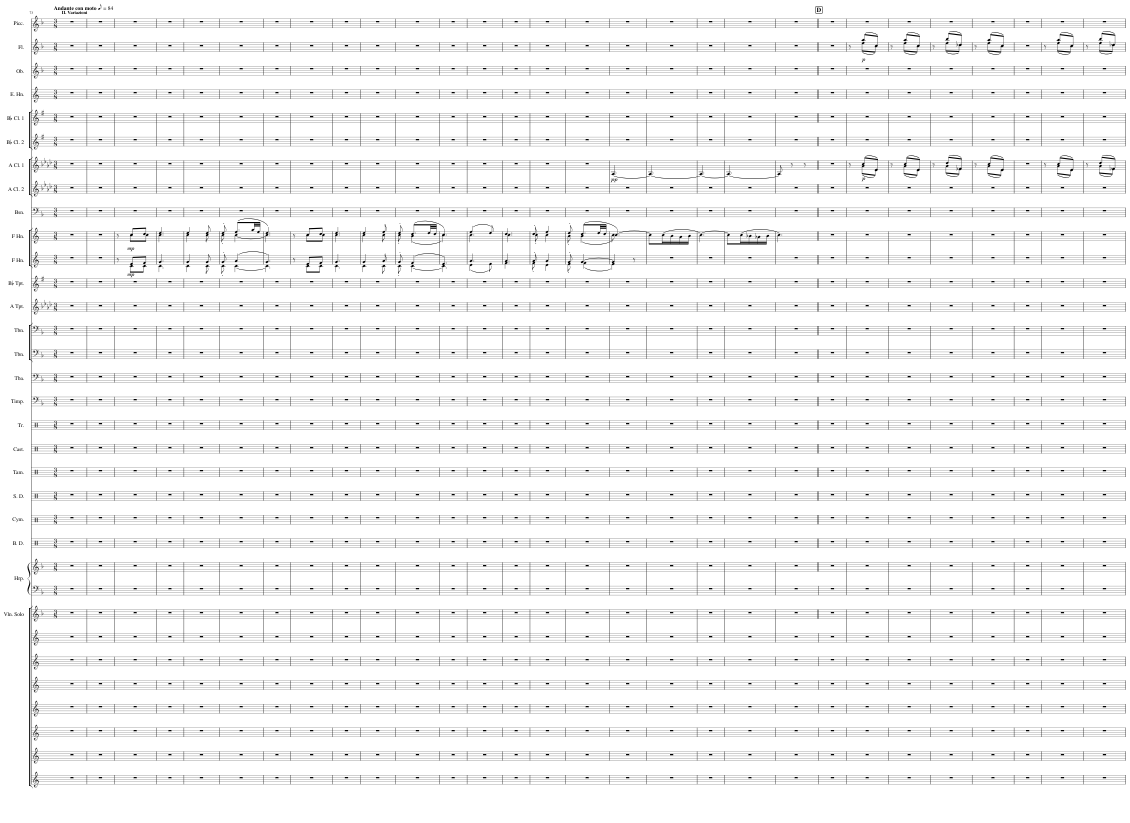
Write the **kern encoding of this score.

**kern	**kern	**kern	**kern	**kern	**kern	**kern	**kern	**kern	**kern	**kern	**kern	**kern	**kern	**kern	**kern	**kern	**kern	**kern	**kern	**kern	**kern	**kern	**dynam	**kern	**dynam	**kern	**kern	**kern	**dynam	**kern	**kern	**kern	**kern	**kern	**dynam	**kern
*part32	*part31	*part30	*part29	*part28	*part27	*part26	*part25	*part24	*part24	*part23	*part22	*part21	*part20	*part19	*part18	*part17	*part16	*part15	*part14	*part13	*part12	*part11	*part11	*part10	*part10	*part9	*part8	*part7	*part7	*part6	*part5	*part4	*part3	*part2	*part2	*part1
*staff33	*staff32	*staff31	*staff30	*staff29	*staff28	*staff27	*staff26	*staff25	*staff24	*staff23	*staff22	*staff21	*staff20	*staff19	*staff18	*staff17	*staff16	*staff15	*staff14	*staff13	*staff12	*staff11	*staff11	*staff10	*staff10	*staff9	*staff8	*staff7	*staff7	*staff6	*staff5	*staff4	*staff3	*staff2	*staff2	*staff1
*I"Piano	*I"Piano	*I"Piano	*I"Piano	*I"Piano	*I"Piano	*I"Piano	*I"Violin Solo	*I"Harp	*	*I"Bass Drum	*I"Cymbals	*I"Snare Drum	*I"Tambourine	*I"Castanets	*I"Triangle	*I"Timpani	*I"Tuba	*I"Trombone	*I"Trombone	*I"A Trumpet	*I"Bb Trumpet	*I"Horn in F	*	*I"Horn in F	*	*I"Bassoon	*I"A Clarinet 2	*I"A Clarinet 1	*	*I"Bb Clarinet 2	*I"Bb Clarinet 1	*I"English Horn	*I"Oboe	*I"Flute	*	*I"Piccolo
*I'Pno	*I'Pno	*I'Pno	*I'Pno	*I'Pno	*I'Pno	*I'Pno	*I'Vln. Solo	*I'Hrp.	*	*I'B. D.	*I'Cym.	*I'S. D.	*I'Tam.	*I'Cast.	*I'Tr.	*I'Timp.	*I'Tba.	*I'Tbn.	*I'Tbn.	*I'A Tpt.	*I'Bb Tpt.	*	*	*	*	*I'Bsn.	*I'A Cl. 2	*I'A Cl. 1	*	*I'Bb Cl. 2	*I'Bb Cl. 1	*I'E. Hn.	*I'Ob.	*I'Fl.	*	*I'Picc.
!!LO:PB:g=z
*clefG2	*clefG2	*clefG2	*clefG2	*clefG2	*clefG2	*clefG2	*clefG2	*clefF4	*clefG2	*clefX	*clefX	*clefX	*clefX	*clefX	*clefX	*clefF4	*clefF4	*clefF4	*clefF4	*clefG2	*clefG2	*clefG2	*	*clefG2	*	*clefF4	*clefG2	*clefG2	*	*clefG2	*clefG2	*clefG2	*clefG2	*clefG2	*	*clefG2
*	*	*	*	*	*	*	*	*	*	*	*	*	*	*	*	*	*	*	*	*Trd2c3	*Trd1c2	*Trd4c7	*	*Trd4c7	*	*	*Trd2c3	*Trd2c3	*	*Trd1c2	*Trd1c2	*Trd4c7	*	*	*	*Trd-7c-12
*k[]	*k[]	*k[]	*k[]	*k[]	*k[]	*k[]	*k[b-]	*k[b-]	*k[b-]	*k[]	*k[]	*k[]	*k[]	*k[]	*k[]	*k[b-]	*k[b-]	*k[b-]	*k[b-]	*k[b-e-a-d-]	*k[f#]	*k[]	*	*k[]	*	*k[b-]	*k[b-e-a-d-]	*k[b-e-a-d-]	*	*k[f#]	*k[f#]	*k[]	*k[b-]	*k[b-]	*	*k[b-]
*	*	*	*	*	*	*	*M3/8	*M3/8	*M3/8	*M3/8	*M3/8	*M3/8	*M3/8	*M3/8	*M3/8	*M3/8	*M3/8	*M3/8	*M3/8	*M3/8	*M3/8	*M3/8	*	*M3/8	*	*M3/8	*M3/8	*M3/8	*	*M3/8	*M3/8	*M3/8	*M3/8	*M3/8	*	*M3/8
*MM42	*MM42	*MM42	*MM42	*MM42	*MM42	*MM42	*MM42	*MM42	*MM42	*MM42	*MM42	*MM42	*MM42	*MM42	*MM42	*MM42	*MM42	*MM42	*MM42	*MM42	*MM42	*MM42	*	*MM42	*	*MM42	*MM42	*MM42	*	*MM42	*MM42	*MM42	*MM42	*MM42	*	*MM42
=73	=73	=73	=73	=73	=73	=73	=73	=73	=73	=73	=73	=73	=73	=73	=73	=73	=73	=73	=73	=73	=73	=73	=73	=73	=73	=73	=73	=73	=73	=73	=73	=73	=73	=73	=73	=73
!	!	!	!	!	!	!	!	!	!	!	!	!	!	!	!	!	!	!	!	!	!	!	!	!	!	!	!	!	!	!	!	!	!	!	!	!LO:TX:a:B:t=II. Variazioni
!	!	!	!	!	!	!	!	!	!	!	!	!	!	!	!	!	!	!	!	!	!	!	!	!	!	!	!	!	!	!	!	!	!	!	!	!LO:TX:a:B:t=Andante con moto
1r	1r	1r	1r	1r	1r	1r	4.r	4.r	4.r	4.r	4.r	4.r	4.r	4.r	4.r	4.r	4.r	4.r	4.r	4.r	4.r	4.r	.	4.r	.	4.r	4.r	4.r	.	4.r	4.r	4.r	4.r	4.r	.	4.r
.	.	.	.	.	.	.	2ryy	2ryy	2ryy	2ryy	2ryy	2ryy	2ryy	2ryy	2ryy	2ryy	2ryy	2ryy	2ryy	2ryy	2ryy	2ryy	.	2ryy	.	2ryy	2ryy	2ryy	.	2ryy	2ryy	2ryy	2ryy	2ryy	.	2ryy
.	.	.	.	.	.	.	8ryy	8ryy	8ryy	8ryy	8ryy	8ryy	8ryy	8ryy	8ryy	8ryy	8ryy	8ryy	8ryy	8ryy	8ryy	8ryy	.	8ryy	.	8ryy	8ryy	8ryy	.	8ryy	8ryy	8ryy	8ryy	8ryy	.	8ryy
=74	=74	=74	=74	=74	=74	=74	=74	=74	=74	=74	=74	=74	=74	=74	=74	=74	=74	=74	=74	=74	=74	=74	=74	=74	=74	=74	=74	=74	=74	=74	=74	=74	=74	=74	=74	=74
1r	1r	1r	1r	1r	1r	1r	4.r	4.r	4.r	4.r	4.r	4.r	4.r	4.r	4.r	4.r	4.r	4.r	4.r	4.r	4.r	4.r	.	4.r	.	4.r	4.r	4.r	.	4.r	4.r	4.r	4.r	4.r	.	4.r
.	.	.	.	.	.	.	2ryy	2ryy	2ryy	2ryy	2ryy	2ryy	2ryy	2ryy	2ryy	2ryy	2ryy	2ryy	2ryy	2ryy	2ryy	2ryy	.	2ryy	.	2ryy	2ryy	2ryy	.	2ryy	2ryy	2ryy	2ryy	2ryy	.	2ryy
.	.	.	.	.	.	.	8ryy	8ryy	8ryy	8ryy	8ryy	8ryy	8ryy	8ryy	8ryy	8ryy	8ryy	8ryy	8ryy	8ryy	8ryy	8ryy	.	8ryy	.	8ryy	8ryy	8ryy	.	8ryy	8ryy	8ryy	8ryy	8ryy	.	8ryy
=75	=75	=75	=75	=75	=75	=75	=75	=75	=75	=75	=75	=75	=75	=75	=75	=75	=75	=75	=75	=75	=75	=75	=75	=75	=75	=75	=75	=75	=75	=75	=75	=75	=75	=75	=75	=75
*	*	*	*	*	*	*	*	*	*	*	*	*	*	*	*	*	*	*	*	*	*	*^	*	*^	*	*	*	*	*	*	*	*	*	*	*	*
1r	1r	1r	1r	1r	1r	1r	4.r	4.r	4.r	4.r	4.r	4.r	4.r	4.r	4.r	4.r	4.r	4.r	4.r	4.r	4.r	8r	8ryy	.	8r	8ryy	.	4.r	4.r	4.r	.	4.r	4.r	4.r	4.r	4.r	.	4.r
!	!	!	!	!	!	!	!	!	!	!	!	!	!	!	!	!	!	!	!	!	!	!	!	!LO:DY:b	!	!	!LO:DY:b	!	!	!	!	!	!	!	!	!	!	!
.	.	.	.	.	.	.	.	.	.	.	.	.	.	.	.	.	.	.	.	.	.	8e/L	8c\L	mp	8cc/L	8cc\L	mp	.	.	.	.	.	.	.	.	.	.	.
.	.	.	.	.	.	.	.	.	.	.	.	.	.	.	.	.	.	.	.	.	.	8f/J	8c\J	.	8dd/J	8cc\J	.	.	.	.	.	.	.	.	.	.	.	.
.	.	.	.	.	.	.	2ryy	2ryy	2ryy	2ryy	2ryy	2ryy	2ryy	2ryy	2ryy	2ryy	2ryy	2ryy	2ryy	2ryy	2ryy	2ryy	2ryy	.	2ryy	2ryy	.	2ryy	2ryy	2ryy	.	2ryy	2ryy	2ryy	2ryy	2ryy	.	2ryy
.	.	.	.	.	.	.	8ryy	8ryy	8ryy	8ryy	8ryy	8ryy	8ryy	8ryy	8ryy	8ryy	8ryy	8ryy	8ryy	8ryy	8ryy	8ryy	8ryy	.	8ryy	8ryy	.	8ryy	8ryy	8ryy	.	8ryy	8ryy	8ryy	8ryy	8ryy	.	8ryy
=76	=76	=76	=76	=76	=76	=76	=76	=76	=76	=76	=76	=76	=76	=76	=76	=76	=76	=76	=76	=76	=76	=76	=76	=76	=76	=76	=76	=76	=76	=76	=76	=76	=76	=76	=76	=76	=76	=76
1r	1r	1r	1r	1r	1r	1r	4.r	4.r	4.r	4.r	4.r	4.r	4.r	4.r	4.r	4.r	4.r	4.r	4.r	4.r	4.r	4.g/	4.c\	.	4.ee/	4.cc\	.	4.r	4.r	4.r	.	4.r	4.r	4.r	4.r	4.r	.	4.r
.	.	.	.	.	.	.	2ryy	2ryy	2ryy	2ryy	2ryy	2ryy	2ryy	2ryy	2ryy	2ryy	2ryy	2ryy	2ryy	2ryy	2ryy	2ryy	2ryy	.	2ryy	2ryy	.	2ryy	2ryy	2ryy	.	2ryy	2ryy	2ryy	2ryy	2ryy	.	2ryy
.	.	.	.	.	.	.	8ryy	8ryy	8ryy	8ryy	8ryy	8ryy	8ryy	8ryy	8ryy	8ryy	8ryy	8ryy	8ryy	8ryy	8ryy	8ryy	8ryy	.	8ryy	8ryy	.	8ryy	8ryy	8ryy	.	8ryy	8ryy	8ryy	8ryy	8ryy	.	8ryy
=77	=77	=77	=77	=77	=77	=77	=77	=77	=77	=77	=77	=77	=77	=77	=77	=77	=77	=77	=77	=77	=77	=77	=77	=77	=77	=77	=77	=77	=77	=77	=77	=77	=77	=77	=77	=77	=77	=77
1r	1r	1r	1r	1r	1r	1r	4.r	4.r	4.r	4.r	4.r	4.r	4.r	4.r	4.r	4.r	4.r	4.r	4.r	4.r	4.r	4g/	4c\	.	4ee/	4cc\	.	4.r	4.r	4.r	.	4.r	4.r	4.r	4.r	4.r	.	4.r
.	.	.	.	.	.	.	.	.	.	.	.	.	.	.	.	.	.	.	.	.	.	8g/	8c\	.	8ee/	8cc\	.	.	.	.	.	.	.	.	.	.	.	.
.	.	.	.	.	.	.	2ryy	2ryy	2ryy	2ryy	2ryy	2ryy	2ryy	2ryy	2ryy	2ryy	2ryy	2ryy	2ryy	2ryy	2ryy	2ryy	2ryy	.	2ryy	2ryy	.	2ryy	2ryy	2ryy	.	2ryy	2ryy	2ryy	2ryy	2ryy	.	2ryy
.	.	.	.	.	.	.	8ryy	8ryy	8ryy	8ryy	8ryy	8ryy	8ryy	8ryy	8ryy	8ryy	8ryy	8ryy	8ryy	8ryy	8ryy	8ryy	8ryy	.	8ryy	8ryy	.	8ryy	8ryy	8ryy	.	8ryy	8ryy	8ryy	8ryy	8ryy	.	8ryy
=78	=78	=78	=78	=78	=78	=78	=78	=78	=78	=78	=78	=78	=78	=78	=78	=78	=78	=78	=78	=78	=78	=78	=78	=78	=78	=78	=78	=78	=78	=78	=78	=78	=78	=78	=78	=78	=78	=78
1r	1r	1r	1r	1r	1r	1r	4.r	4.r	4.r	4.r	4.r	4.r	4.r	4.r	4.r	4.r	4.r	4.r	4.r	4.r	4.r	8g'/	8c'\	.	8ee'/	8cc'\	.	4.r	4.r	4.r	.	4.r	4.r	4.r	4.r	4.r	.	4.r
.	.	.	.	.	.	.	.	.	.	.	.	.	.	.	.	.	.	.	.	.	.	(4a/	[4c\	.	(8.ff/L	[4cc\	.	.	.	.	.	.	.	.	.	.	.	.
.	.	.	.	.	.	.	.	.	.	.	.	.	.	.	.	.	.	.	.	.	.	.	.	.	32gg/LL	.	.	.	.	.	.	.	.	.	.	.	.	.
.	.	.	.	.	.	.	.	.	.	.	.	.	.	.	.	.	.	.	.	.	.	.	.	.	32ff/JJJ	.	.	.	.	.	.	.	.	.	.	.	.	.
.	.	.	.	.	.	.	2ryy	2ryy	2ryy	2ryy	2ryy	2ryy	2ryy	2ryy	2ryy	2ryy	2ryy	2ryy	2ryy	2ryy	2ryy	2ryy	2ryy	.	2ryy	2ryy	.	2ryy	2ryy	2ryy	.	2ryy	2ryy	2ryy	2ryy	2ryy	.	2ryy
.	.	.	.	.	.	.	8ryy	8ryy	8ryy	8ryy	8ryy	8ryy	8ryy	8ryy	8ryy	8ryy	8ryy	8ryy	8ryy	8ryy	8ryy	8ryy	8ryy	.	8ryy	8ryy	.	8ryy	8ryy	8ryy	.	8ryy	8ryy	8ryy	8ryy	8ryy	.	8ryy
=79	=79	=79	=79	=79	=79	=79	=79	=79	=79	=79	=79	=79	=79	=79	=79	=79	=79	=79	=79	=79	=79	=79	=79	=79	=79	=79	=79	=79	=79	=79	=79	=79	=79	=79	=79	=79	=79	=79
1r	1r	1r	1r	1r	1r	1r	4.r	4.r	4.r	4.r	4.r	4.r	4.r	4.r	4.r	4.r	4.r	4.r	4.r	4.r	4.r	4.g/)	4.c\]	.	4.ee/)	4.cc\]	.	4.r	4.r	4.r	.	4.r	4.r	4.r	4.r	4.r	.	4.r
.	.	.	.	.	.	.	2ryy	2ryy	2ryy	2ryy	2ryy	2ryy	2ryy	2ryy	2ryy	2ryy	2ryy	2ryy	2ryy	2ryy	2ryy	2ryy	2ryy	.	2ryy	2ryy	.	2ryy	2ryy	2ryy	.	2ryy	2ryy	2ryy	2ryy	2ryy	.	2ryy
.	.	.	.	.	.	.	8ryy	8ryy	8ryy	8ryy	8ryy	8ryy	8ryy	8ryy	8ryy	8ryy	8ryy	8ryy	8ryy	8ryy	8ryy	8ryy	8ryy	.	8ryy	8ryy	.	8ryy	8ryy	8ryy	.	8ryy	8ryy	8ryy	8ryy	8ryy	.	8ryy
=80	=80	=80	=80	=80	=80	=80	=80	=80	=80	=80	=80	=80	=80	=80	=80	=80	=80	=80	=80	=80	=80	=80	=80	=80	=80	=80	=80	=80	=80	=80	=80	=80	=80	=80	=80	=80	=80	=80
1r	1r	1r	1r	1r	1r	1r	4.r	4.r	4.r	4.r	4.r	4.r	4.r	4.r	4.r	4.r	4.r	4.r	4.r	4.r	4.r	8r	8ryy	.	8r	8ryy	.	4.r	4.r	4.r	.	4.r	4.r	4.r	4.r	4.r	.	4.r
.	.	.	.	.	.	.	.	.	.	.	.	.	.	.	.	.	.	.	.	.	.	8e/L	8c\L	.	8cc/L	8cc\L	.	.	.	.	.	.	.	.	.	.	.	.
.	.	.	.	.	.	.	.	.	.	.	.	.	.	.	.	.	.	.	.	.	.	8f/J	8c\J	.	8dd/J	8cc\J	.	.	.	.	.	.	.	.	.	.	.	.
.	.	.	.	.	.	.	2ryy	2ryy	2ryy	2ryy	2ryy	2ryy	2ryy	2ryy	2ryy	2ryy	2ryy	2ryy	2ryy	2ryy	2ryy	2ryy	2ryy	.	2ryy	2ryy	.	2ryy	2ryy	2ryy	.	2ryy	2ryy	2ryy	2ryy	2ryy	.	2ryy
.	.	.	.	.	.	.	8ryy	8ryy	8ryy	8ryy	8ryy	8ryy	8ryy	8ryy	8ryy	8ryy	8ryy	8ryy	8ryy	8ryy	8ryy	8ryy	8ryy	.	8ryy	8ryy	.	8ryy	8ryy	8ryy	.	8ryy	8ryy	8ryy	8ryy	8ryy	.	8ryy
=81	=81	=81	=81	=81	=81	=81	=81	=81	=81	=81	=81	=81	=81	=81	=81	=81	=81	=81	=81	=81	=81	=81	=81	=81	=81	=81	=81	=81	=81	=81	=81	=81	=81	=81	=81	=81	=81	=81
1r	1r	1r	1r	1r	1r	1r	4.r	4.r	4.r	4.r	4.r	4.r	4.r	4.r	4.r	4.r	4.r	4.r	4.r	4.r	4.r	4.g/	4.c\	.	4.ee/	4.cc\	.	4.r	4.r	4.r	.	4.r	4.r	4.r	4.r	4.r	.	4.r
.	.	.	.	.	.	.	2ryy	2ryy	2ryy	2ryy	2ryy	2ryy	2ryy	2ryy	2ryy	2ryy	2ryy	2ryy	2ryy	2ryy	2ryy	2ryy	2ryy	.	2ryy	2ryy	.	2ryy	2ryy	2ryy	.	2ryy	2ryy	2ryy	2ryy	2ryy	.	2ryy
.	.	.	.	.	.	.	8ryy	8ryy	8ryy	8ryy	8ryy	8ryy	8ryy	8ryy	8ryy	8ryy	8ryy	8ryy	8ryy	8ryy	8ryy	8ryy	8ryy	.	8ryy	8ryy	.	8ryy	8ryy	8ryy	.	8ryy	8ryy	8ryy	8ryy	8ryy	.	8ryy
=82	=82	=82	=82	=82	=82	=82	=82	=82	=82	=82	=82	=82	=82	=82	=82	=82	=82	=82	=82	=82	=82	=82	=82	=82	=82	=82	=82	=82	=82	=82	=82	=82	=82	=82	=82	=82	=82	=82
1r	1r	1r	1r	1r	1r	1r	4.r	4.r	4.r	4.r	4.r	4.r	4.r	4.r	4.r	4.r	4.r	4.r	4.r	4.r	4.r	4g/	4c\	.	4ee/	4cc\	.	4.r	4.r	4.r	.	4.r	4.r	4.r	4.r	4.r	.	4.r
.	.	.	.	.	.	.	.	.	.	.	.	.	.	.	.	.	.	.	.	.	.	8a/	8c\	.	8ff/	8cc\	.	.	.	.	.	.	.	.	.	.	.	.
.	.	.	.	.	.	.	2ryy	2ryy	2ryy	2ryy	2ryy	2ryy	2ryy	2ryy	2ryy	2ryy	2ryy	2ryy	2ryy	2ryy	2ryy	2ryy	2ryy	.	2ryy	2ryy	.	2ryy	2ryy	2ryy	.	2ryy	2ryy	2ryy	2ryy	2ryy	.	2ryy
.	.	.	.	.	.	.	8ryy	8ryy	8ryy	8ryy	8ryy	8ryy	8ryy	8ryy	8ryy	8ryy	8ryy	8ryy	8ryy	8ryy	8ryy	8ryy	8ryy	.	8ryy	8ryy	.	8ryy	8ryy	8ryy	.	8ryy	8ryy	8ryy	8ryy	8ryy	.	8ryy
=83	=83	=83	=83	=83	=83	=83	=83	=83	=83	=83	=83	=83	=83	=83	=83	=83	=83	=83	=83	=83	=83	=83	=83	=83	=83	=83	=83	=83	=83	=83	=83	=83	=83	=83	=83	=83	=83	=83
1r	1r	1r	1r	1r	1r	1r	4.r	4.r	4.r	4.r	4.r	4.r	4.r	4.r	4.r	4.r	4.r	4.r	4.r	4.r	4.r	8g'/	8c'\	.	8ee'/	8cc'\	.	4.r	4.r	4.r	.	4.r	4.r	4.r	4.r	4.r	.	4.r
.	.	.	.	.	.	.	.	.	.	.	.	.	.	.	.	.	.	.	.	.	.	(4f/	[4c\	.	(8.dd/L	(4b\	.	.	.	.	.	.	.	.	.	.	.	.
.	.	.	.	.	.	.	.	.	.	.	.	.	.	.	.	.	.	.	.	.	.	.	.	.	32ee/LL	.	.	.	.	.	.	.	.	.	.	.	.	.
.	.	.	.	.	.	.	.	.	.	.	.	.	.	.	.	.	.	.	.	.	.	.	.	.	32dd/JJJ	.	.	.	.	.	.	.	.	.	.	.	.	.
.	.	.	.	.	.	.	2ryy	2ryy	2ryy	2ryy	2ryy	2ryy	2ryy	2ryy	2ryy	2ryy	2ryy	2ryy	2ryy	2ryy	2ryy	2ryy	2ryy	.	2ryy	2ryy	.	2ryy	2ryy	2ryy	.	2ryy	2ryy	2ryy	2ryy	2ryy	.	2ryy
.	.	.	.	.	.	.	8ryy	8ryy	8ryy	8ryy	8ryy	8ryy	8ryy	8ryy	8ryy	8ryy	8ryy	8ryy	8ryy	8ryy	8ryy	8ryy	8ryy	.	8ryy	8ryy	.	8ryy	8ryy	8ryy	.	8ryy	8ryy	8ryy	8ryy	8ryy	.	8ryy
=84	=84	=84	=84	=84	=84	=84	=84	=84	=84	=84	=84	=84	=84	=84	=84	=84	=84	=84	=84	=84	=84	=84	=84	=84	=84	=84	=84	=84	=84	=84	=84	=84	=84	=84	=84	=84	=84	=84
1r	1r	1r	1r	1r	1r	1r	4.r	4.r	4.r	4.r	4.r	4.r	4.r	4.r	4.r	4.r	4.r	4.r	4.r	4.r	4.r	4.e/)	4.c\]	.	4.cc/)	4.cc\)	.	4.r	4.r	4.r	.	4.r	4.r	4.r	4.r	4.r	.	4.r
.	.	.	.	.	.	.	2ryy	2ryy	2ryy	2ryy	2ryy	2ryy	2ryy	2ryy	2ryy	2ryy	2ryy	2ryy	2ryy	2ryy	2ryy	2ryy	2ryy	.	2ryy	2ryy	.	2ryy	2ryy	2ryy	.	2ryy	2ryy	2ryy	2ryy	2ryy	.	2ryy
.	.	.	.	.	.	.	8ryy	8ryy	8ryy	8ryy	8ryy	8ryy	8ryy	8ryy	8ryy	8ryy	8ryy	8ryy	8ryy	8ryy	8ryy	8ryy	8ryy	.	8ryy	8ryy	.	8ryy	8ryy	8ryy	.	8ryy	8ryy	8ryy	8ryy	8ryy	.	8ryy
=85	=85	=85	=85	=85	=85	=85	=85	=85	=85	=85	=85	=85	=85	=85	=85	=85	=85	=85	=85	=85	=85	=85	=85	=85	=85	=85	=85	=85	=85	=85	=85	=85	=85	=85	=85	=85	=85	=85
1r	1r	1r	1r	1r	1r	1r	4.r	4.r	4.r	4.r	4.r	4.r	4.r	4.r	4.r	4.r	4.r	4.r	4.r	4.r	4.r	4.a/	(4d\	.	(4ff/	4.cc\	.	4.r	4.r	4.r	.	4.r	4.r	4.r	4.r	4.r	.	4.r
.	.	.	.	.	.	.	.	.	.	.	.	.	.	.	.	.	.	.	.	.	.	.	8e\)	.	8ee/)	.	.	.	.	.	.	.	.	.	.	.	.	.
.	.	.	.	.	.	.	2ryy	2ryy	2ryy	2ryy	2ryy	2ryy	2ryy	2ryy	2ryy	2ryy	2ryy	2ryy	2ryy	2ryy	2ryy	2ryy	2ryy	.	2ryy	2ryy	.	2ryy	2ryy	2ryy	.	2ryy	2ryy	2ryy	2ryy	2ryy	.	2ryy
.	.	.	.	.	.	.	8ryy	8ryy	8ryy	8ryy	8ryy	8ryy	8ryy	8ryy	8ryy	8ryy	8ryy	8ryy	8ryy	8ryy	8ryy	8ryy	8ryy	.	8ryy	8ryy	.	8ryy	8ryy	8ryy	.	8ryy	8ryy	8ryy	8ryy	8ryy	.	8ryy
=86	=86	=86	=86	=86	=86	=86	=86	=86	=86	=86	=86	=86	=86	=86	=86	=86	=86	=86	=86	=86	=86	=86	=86	=86	=86	=86	=86	=86	=86	=86	=86	=86	=86	=86	=86	=86	=86	=86
1r	1r	1r	1r	1r	1r	1r	4.r	4.r	4.r	4.r	4.r	4.r	4.r	4.r	4.r	4.r	4.r	4.r	4.r	4.r	4.r	4.a/	4.f\	.	4.dd/	4.cc\	.	4.r	4.r	4.r	.	4.r	4.r	4.r	4.r	4.r	.	4.r
.	.	.	.	.	.	.	2ryy	2ryy	2ryy	2ryy	2ryy	2ryy	2ryy	2ryy	2ryy	2ryy	2ryy	2ryy	2ryy	2ryy	2ryy	2ryy	2ryy	.	2ryy	2ryy	.	2ryy	2ryy	2ryy	.	2ryy	2ryy	2ryy	2ryy	2ryy	.	2ryy
.	.	.	.	.	.	.	8ryy	8ryy	8ryy	8ryy	8ryy	8ryy	8ryy	8ryy	8ryy	8ryy	8ryy	8ryy	8ryy	8ryy	8ryy	8ryy	8ryy	.	8ryy	8ryy	.	8ryy	8ryy	8ryy	.	8ryy	8ryy	8ryy	8ryy	8ryy	.	8ryy
=87	=87	=87	=87	=87	=87	=87	=87	=87	=87	=87	=87	=87	=87	=87	=87	=87	=87	=87	=87	=87	=87	=87	=87	=87	=87	=87	=87	=87	=87	=87	=87	=87	=87	=87	=87	=87	=87	=87
1r	1r	1r	1r	1r	1r	1r	4.r	4.r	4.r	4.r	4.r	4.r	4.r	4.r	4.r	4.r	4.r	4.r	4.r	4.r	4.r	8a'/	8f'\	.	8dd'/	8cc'\	.	4.r	4.r	4.r	.	4.r	4.r	4.r	4.r	4.r	.	4.r
.	.	.	.	.	.	.	.	.	.	.	.	.	.	.	.	.	.	.	.	.	.	4a/	4d\	.	4ff/	4cc\	.	.	.	.	.	.	.	.	.	.	.	.
.	.	.	.	.	.	.	2ryy	2ryy	2ryy	2ryy	2ryy	2ryy	2ryy	2ryy	2ryy	2ryy	2ryy	2ryy	2ryy	2ryy	2ryy	2ryy	2ryy	.	2ryy	2ryy	.	2ryy	2ryy	2ryy	.	2ryy	2ryy	2ryy	2ryy	2ryy	.	2ryy
.	.	.	.	.	.	.	8ryy	8ryy	8ryy	8ryy	8ryy	8ryy	8ryy	8ryy	8ryy	8ryy	8ryy	8ryy	8ryy	8ryy	8ryy	8ryy	8ryy	.	8ryy	8ryy	.	8ryy	8ryy	8ryy	.	8ryy	8ryy	8ryy	8ryy	8ryy	.	8ryy
=88	=88	=88	=88	=88	=88	=88	=88	=88	=88	=88	=88	=88	=88	=88	=88	=88	=88	=88	=88	=88	=88	=88	=88	=88	=88	=88	=88	=88	=88	=88	=88	=88	=88	=88	=88	=88	=88	=88
1r	1r	1r	1r	1r	1r	1r	4.r	4.r	4.r	4.r	4.r	4.r	4.r	4.r	4.r	4.r	4.r	4.r	4.r	4.r	4.r	8g'/	8e'\	.	8ee'/	8b'\	.	4.r	4.r	4.r	.	4.r	4.r	4.r	4.r	4.r	.	4.r
.	.	.	.	.	.	.	.	.	.	.	.	.	.	.	.	.	.	.	.	.	.	[4g/	(4f\	.	(8.dd/L	(4b\	.	.	.	.	.	.	.	.	.	.	.	.
.	.	.	.	.	.	.	.	.	.	.	.	.	.	.	.	.	.	.	.	.	.	.	.	.	32ee/LL	.	.	.	.	.	.	.	.	.	.	.	.	.
.	.	.	.	.	.	.	.	.	.	.	.	.	.	.	.	.	.	.	.	.	.	.	.	.	32dd/JJJ	.	.	.	.	.	.	.	.	.	.	.	.	.
.	.	.	.	.	.	.	2ryy	2ryy	2ryy	2ryy	2ryy	2ryy	2ryy	2ryy	2ryy	2ryy	2ryy	2ryy	2ryy	2ryy	2ryy	2ryy	2ryy	.	2ryy	2ryy	.	2ryy	2ryy	2ryy	.	2ryy	2ryy	2ryy	2ryy	2ryy	.	2ryy
.	.	.	.	.	.	.	8ryy	8ryy	8ryy	8ryy	8ryy	8ryy	8ryy	8ryy	8ryy	8ryy	8ryy	8ryy	8ryy	8ryy	8ryy	8ryy	8ryy	.	8ryy	8ryy	.	8ryy	8ryy	8ryy	.	8ryy	8ryy	8ryy	8ryy	8ryy	.	8ryy
=89	=89	=89	=89	=89	=89	=89	=89	=89	=89	=89	=89	=89	=89	=89	=89	=89	=89	=89	=89	=89	=89	=89	=89	=89	=89	=89	=89	=89	=89	=89	=89	=89	=89	=89	=89	=89	=89	=89
!	!	!	!	!	!	!	!	!	!	!	!	!	!	!	!	!	!	!	!	!	!	!	!	!	!	!	!	!	!	!	!LO:DY:b	!	!	!	!	!	!	!
1r	1r	1r	1r	1r	1r	1r	4.r	4.r	4.r	4.r	4.r	4.r	4.r	4.r	4.r	4.r	4.r	4.r	4.r	4.r	4.r	4g/]	4e\)	.	[4.cc/)	8cc\)	.	4.r	4.r	[4.A-/	pp	4.r	4.r	4.r	4.r	4.r	.	4.r
.	.	.	.	.	.	.	.	.	.	.	.	.	.	.	.	.	.	.	.	.	.	.	.	.	.	2ryy	.	.	.	.	.	.	.	.	.	.	.	.
.	.	.	.	.	.	.	.	.	.	.	.	.	.	.	.	.	.	.	.	.	.	8r	2ryy	.	.	.	.	.	.	.	.	.	.	.	.	.	.	.
.	.	.	.	.	.	.	2ryy	2ryy	2ryy	2ryy	2ryy	2ryy	2ryy	2ryy	2ryy	2ryy	2ryy	2ryy	2ryy	2ryy	2ryy	2ryy	.	.	2ryy	.	.	2ryy	2ryy	2ryy	.	2ryy	2ryy	2ryy	2ryy	2ryy	.	2ryy
.	.	.	.	.	.	.	.	.	.	.	.	.	.	.	.	.	.	.	.	.	.	.	.	.	.	8ryy	.	.	.	.	.	.	.	.	.	.	.	.
.	.	.	.	.	.	.	.	.	.	.	.	.	.	.	.	.	.	.	.	.	.	.	8ryy	.	.	4ryy	.	.	.	.	.	.	.	.	.	.	.	.
.	.	.	.	.	.	.	8ryy	8ryy	8ryy	8ryy	8ryy	8ryy	8ryy	8ryy	8ryy	8ryy	8ryy	8ryy	8ryy	8ryy	8ryy	8ryy	8ryy	.	8ryy	.	.	8ryy	8ryy	8ryy	.	8ryy	8ryy	8ryy	8ryy	8ryy	.	8ryy
*	*	*	*	*	*	*	*	*	*	*	*	*	*	*	*	*	*	*	*	*	*	*v	*v	*	*	*	*	*	*	*	*	*	*	*	*	*	*	*
*	*	*	*	*	*	*	*	*	*	*	*	*	*	*	*	*	*	*	*	*	*	*	*	*v	*v	*	*	*	*	*	*	*	*	*	*	*	*
=90	=90	=90	=90	=90	=90	=90	=90	=90	=90	=90	=90	=90	=90	=90	=90	=90	=90	=90	=90	=90	=90	=90	=90	=90	=90	=90	=90	=90	=90	=90	=90	=90	=90	=90	=90	=90
1r	1r	1r	1r	1r	1r	1r	4.r	4.r	4.r	4.r	4.r	4.r	4.r	4.r	4.r	4.r	4.r	4.r	4.r	4.r	4.r	4.r	.	8cc\L]	.	4.r	4.r	4.A-/_	.	4.r	4.r	4.r	4.r	4.r	.	4.r
.	.	.	.	.	.	.	.	.	.	.	.	.	.	.	.	.	.	.	.	.	.	.	.	(16cc\L	.	.	.	.	.	.	.	.	.	.	.	.
.	.	.	.	.	.	.	.	.	.	.	.	.	.	.	.	.	.	.	.	.	.	.	.	16b\	.	.	.	.	.	.	.	.	.	.	.	.
.	.	.	.	.	.	.	.	.	.	.	.	.	.	.	.	.	.	.	.	.	.	.	.	16a\	.	.	.	.	.	.	.	.	.	.	.	.
.	.	.	.	.	.	.	.	.	.	.	.	.	.	.	.	.	.	.	.	.	.	.	.	16b\JJ	.	.	.	.	.	.	.	.	.	.	.	.
.	.	.	.	.	.	.	2ryy	2ryy	2ryy	2ryy	2ryy	2ryy	2ryy	2ryy	2ryy	2ryy	2ryy	2ryy	2ryy	2ryy	2ryy	2ryy	.	2ryy	.	2ryy	2ryy	2ryy	.	2ryy	2ryy	2ryy	2ryy	2ryy	.	2ryy
.	.	.	.	.	.	.	8ryy	8ryy	8ryy	8ryy	8ryy	8ryy	8ryy	8ryy	8ryy	8ryy	8ryy	8ryy	8ryy	8ryy	8ryy	8ryy	.	8ryy	.	8ryy	8ryy	8ryy	.	8ryy	8ryy	8ryy	8ryy	8ryy	.	8ryy
=91	=91	=91	=91	=91	=91	=91	=91	=91	=91	=91	=91	=91	=91	=91	=91	=91	=91	=91	=91	=91	=91	=91	=91	=91	=91	=91	=91	=91	=91	=91	=91	=91	=91	=91	=91	=91
1r	1r	1r	1r	1r	1r	1r	4.r	4.r	4.r	4.r	4.r	4.r	4.r	4.r	4.r	4.r	4.r	4.r	4.r	4.r	4.r	4.r	.	[4.cc\)	.	4.r	4.r	4.A-/_	.	4.r	4.r	4.r	4.r	4.r	.	4.r
.	.	.	.	.	.	.	2ryy	2ryy	2ryy	2ryy	2ryy	2ryy	2ryy	2ryy	2ryy	2ryy	2ryy	2ryy	2ryy	2ryy	2ryy	2ryy	.	2ryy	.	2ryy	2ryy	2ryy	.	2ryy	2ryy	2ryy	2ryy	2ryy	.	2ryy
.	.	.	.	.	.	.	8ryy	8ryy	8ryy	8ryy	8ryy	8ryy	8ryy	8ryy	8ryy	8ryy	8ryy	8ryy	8ryy	8ryy	8ryy	8ryy	.	8ryy	.	8ryy	8ryy	8ryy	.	8ryy	8ryy	8ryy	8ryy	8ryy	.	8ryy
=92	=92	=92	=92	=92	=92	=92	=92	=92	=92	=92	=92	=92	=92	=92	=92	=92	=92	=92	=92	=92	=92	=92	=92	=92	=92	=92	=92	=92	=92	=92	=92	=92	=92	=92	=92	=92
1r	1r	1r	1r	1r	1r	1r	4.r	4.r	4.r	4.r	4.r	4.r	4.r	4.r	4.r	4.r	4.r	4.r	4.r	4.r	4.r	4.r	.	8cc\L]	.	4.r	4.r	4.A-/_	.	4.r	4.r	4.r	4.r	4.r	.	4.r
.	.	.	.	.	.	.	.	.	.	.	.	.	.	.	.	.	.	.	.	.	.	.	.	(16cc\L	.	.	.	.	.	.	.	.	.	.	.	.
.	.	.	.	.	.	.	.	.	.	.	.	.	.	.	.	.	.	.	.	.	.	.	.	16b-X\	.	.	.	.	.	.	.	.	.	.	.	.
.	.	.	.	.	.	.	.	.	.	.	.	.	.	.	.	.	.	.	.	.	.	.	.	16a-X\	.	.	.	.	.	.	.	.	.	.	.	.
.	.	.	.	.	.	.	.	.	.	.	.	.	.	.	.	.	.	.	.	.	.	.	.	16b-\JJ	.	.	.	.	.	.	.	.	.	.	.	.
.	.	.	.	.	.	.	2ryy	2ryy	2ryy	2ryy	2ryy	2ryy	2ryy	2ryy	2ryy	2ryy	2ryy	2ryy	2ryy	2ryy	2ryy	2ryy	.	2ryy	.	2ryy	2ryy	2ryy	.	2ryy	2ryy	2ryy	2ryy	2ryy	.	2ryy
.	.	.	.	.	.	.	8ryy	8ryy	8ryy	8ryy	8ryy	8ryy	8ryy	8ryy	8ryy	8ryy	8ryy	8ryy	8ryy	8ryy	8ryy	8ryy	.	8ryy	.	8ryy	8ryy	8ryy	.	8ryy	8ryy	8ryy	8ryy	8ryy	.	8ryy
=93	=93	=93	=93	=93	=93	=93	=93	=93	=93	=93	=93	=93	=93	=93	=93	=93	=93	=93	=93	=93	=93	=93	=93	=93	=93	=93	=93	=93	=93	=93	=93	=93	=93	=93	=93	=93
1r	1r	1r	1r	1r	1r	1r	4.r	4.r	4.r	4.r	4.r	4.r	4.r	4.r	4.r	4.r	4.r	4.r	4.r	4.r	4.r	4.r	.	4.cc\)	.	4.r	4.r	8A-/]	.	4.r	4.r	4.r	4.r	4.r	.	4.r
.	.	.	.	.	.	.	.	.	.	.	.	.	.	.	.	.	.	.	.	.	.	.	.	.	.	.	.	8r	.	.	.	.	.	.	.	.
.	.	.	.	.	.	.	.	.	.	.	.	.	.	.	.	.	.	.	.	.	.	.	.	.	.	.	.	8r	.	.	.	.	.	.	.	.
.	.	.	.	.	.	.	2ryy	2ryy	2ryy	2ryy	2ryy	2ryy	2ryy	2ryy	2ryy	2ryy	2ryy	2ryy	2ryy	2ryy	2ryy	2ryy	.	2ryy	.	2ryy	2ryy	2ryy	.	2ryy	2ryy	2ryy	2ryy	2ryy	.	2ryy
.	.	.	.	.	.	.	8ryy	8ryy	8ryy	8ryy	8ryy	8ryy	8ryy	8ryy	8ryy	8ryy	8ryy	8ryy	8ryy	8ryy	8ryy	8ryy	.	8ryy	.	8ryy	8ryy	8ryy	.	8ryy	8ryy	8ryy	8ryy	8ryy	.	8ryy
!!LO:REH:place=s1:a:B:cj:fs=14:t=D
=94||	=94||	=94||	=94||	=94||	=94||	=94||	=94||	=94||	=94||	=94||	=94||	=94||	=94||	=94||	=94||	=94||	=94||	=94||	=94||	=94||	=94||	=94||	=94||	=94||	=94||	=94||	=94||	=94||	=94||	=94||	=94||	=94||	=94||	=94||	=94||	=94||
1r	1r	1r	1r	1r	1r	1r	4.r	4.r	4.r	4.r	4.r	4.r	4.r	4.r	4.r	4.r	4.r	4.r	4.r	4.r	4.r	4.r	.	4.r	.	4.r	4.r	4.r	.	4.r	4.r	4.r	4.r	4.r	.	4.r
.	.	.	.	.	.	.	2ryy	2ryy	2ryy	2ryy	2ryy	2ryy	2ryy	2ryy	2ryy	2ryy	2ryy	2ryy	2ryy	2ryy	2ryy	2ryy	.	2ryy	.	2ryy	2ryy	2ryy	.	2ryy	2ryy	2ryy	2ryy	2ryy	.	2ryy
.	.	.	.	.	.	.	8ryy	8ryy	8ryy	8ryy	8ryy	8ryy	8ryy	8ryy	8ryy	8ryy	8ryy	8ryy	8ryy	8ryy	8ryy	8ryy	.	8ryy	.	8ryy	8ryy	8ryy	.	8ryy	8ryy	8ryy	8ryy	8ryy	.	8ryy
=95	=95	=95	=95	=95	=95	=95	=95	=95	=95	=95	=95	=95	=95	=95	=95	=95	=95	=95	=95	=95	=95	=95	=95	=95	=95	=95	=95	=95	=95	=95	=95	=95	=95	=95	=95	=95
*	*	*	*	*	*	*	*	*	*	*	*	*	*	*	*	*	*	*	*	*	*	*	*	*	*	*	*	*^	*	*	*	*	*	*^	*	*
1r	1r	1r	1r	1r	1r	1r	4.r	4.r	4.r	4.r	4.r	4.r	4.r	4.r	4.r	4.r	4.r	4.r	4.r	4.r	4.r	4.r	.	4.r	.	4.r	4.r	8r	8ryy	.	4.r	4.r	4.r	4.r	8r	8ryy	.	4.r
!	!	!	!	!	!	!	!	!	!	!	!	!	!	!	!	!	!	!	!	!	!	!	!	!	!	!	!	!	!	!LO:DY:b	!	!	!	!	!	!	!LO:DY:b	!
.	.	.	.	.	.	.	.	.	.	.	.	.	.	.	.	.	.	.	.	.	.	.	.	.	.	.	.	(8cc/L	(8a-\L	p	.	.	.	.	(8aa/L	(8ff\L	p	.
.	.	.	.	.	.	.	.	.	.	.	.	.	.	.	.	.	.	.	.	.	.	.	.	.	.	.	.	8e-/J)	8e-\J)	.	.	.	.	.	8cc/J)	8cc\J)	.	.
.	.	.	.	.	.	.	2ryy	2ryy	2ryy	2ryy	2ryy	2ryy	2ryy	2ryy	2ryy	2ryy	2ryy	2ryy	2ryy	2ryy	2ryy	2ryy	.	2ryy	.	2ryy	2ryy	2ryy	2ryy	.	2ryy	2ryy	2ryy	2ryy	2ryy	2ryy	.	2ryy
.	.	.	.	.	.	.	8ryy	8ryy	8ryy	8ryy	8ryy	8ryy	8ryy	8ryy	8ryy	8ryy	8ryy	8ryy	8ryy	8ryy	8ryy	8ryy	.	8ryy	.	8ryy	8ryy	8ryy	8ryy	.	8ryy	8ryy	8ryy	8ryy	8ryy	8ryy	.	8ryy
=96	=96	=96	=96	=96	=96	=96	=96	=96	=96	=96	=96	=96	=96	=96	=96	=96	=96	=96	=96	=96	=96	=96	=96	=96	=96	=96	=96	=96	=96	=96	=96	=96	=96	=96	=96	=96	=96	=96
1r	1r	1r	1r	1r	1r	1r	4.r	4.r	4.r	4.r	4.r	4.r	4.r	4.r	4.r	4.r	4.r	4.r	4.r	4.r	4.r	4.r	.	4.r	.	4.r	4.r	8r	8ryy	.	4.r	4.r	4.r	4.r	8r	8ryy	.	4.r
.	.	.	.	.	.	.	.	.	.	.	.	.	.	.	.	.	.	.	.	.	.	.	.	.	.	.	.	(8cc/L	(8a-\L	.	.	.	.	.	(8aa/L	(8ff\L	.	.
.	.	.	.	.	.	.	.	.	.	.	.	.	.	.	.	.	.	.	.	.	.	.	.	.	.	.	.	8e-/J)	8e-\J)	.	.	.	.	.	8cc/J)	8cc\J)	.	.
.	.	.	.	.	.	.	2ryy	2ryy	2ryy	2ryy	2ryy	2ryy	2ryy	2ryy	2ryy	2ryy	2ryy	2ryy	2ryy	2ryy	2ryy	2ryy	.	2ryy	.	2ryy	2ryy	2ryy	2ryy	.	2ryy	2ryy	2ryy	2ryy	2ryy	2ryy	.	2ryy
.	.	.	.	.	.	.	8ryy	8ryy	8ryy	8ryy	8ryy	8ryy	8ryy	8ryy	8ryy	8ryy	8ryy	8ryy	8ryy	8ryy	8ryy	8ryy	.	8ryy	.	8ryy	8ryy	8ryy	8ryy	.	8ryy	8ryy	8ryy	8ryy	8ryy	8ryy	.	8ryy
=97	=97	=97	=97	=97	=97	=97	=97	=97	=97	=97	=97	=97	=97	=97	=97	=97	=97	=97	=97	=97	=97	=97	=97	=97	=97	=97	=97	=97	=97	=97	=97	=97	=97	=97	=97	=97	=97	=97
1r	1r	1r	1r	1r	1r	1r	4.r	4.r	4.r	4.r	4.r	4.r	4.r	4.r	4.r	4.r	4.r	4.r	4.r	4.r	4.r	4.r	.	4.r	.	4.r	4.r	8r	8ryy	.	4.r	4.r	4.r	4.r	8r	8ryy	.	4.r
.	.	.	.	.	.	.	.	.	.	.	.	.	.	.	.	.	.	.	.	.	.	.	.	.	.	.	.	(8dd-/L	(8a-\L	.	.	.	.	.	(8bb-/L	(8ff\L	.	.
.	.	.	.	.	.	.	.	.	.	.	.	.	.	.	.	.	.	.	.	.	.	.	.	.	.	.	.	8f-X/J)	8f-\J)	.	.	.	.	.	8dd-X/J)	8dd-\J)	.	.
.	.	.	.	.	.	.	2ryy	2ryy	2ryy	2ryy	2ryy	2ryy	2ryy	2ryy	2ryy	2ryy	2ryy	2ryy	2ryy	2ryy	2ryy	2ryy	.	2ryy	.	2ryy	2ryy	2ryy	2ryy	.	2ryy	2ryy	2ryy	2ryy	2ryy	2ryy	.	2ryy
.	.	.	.	.	.	.	8ryy	8ryy	8ryy	8ryy	8ryy	8ryy	8ryy	8ryy	8ryy	8ryy	8ryy	8ryy	8ryy	8ryy	8ryy	8ryy	.	8ryy	.	8ryy	8ryy	8ryy	8ryy	.	8ryy	8ryy	8ryy	8ryy	8ryy	8ryy	.	8ryy
=98	=98	=98	=98	=98	=98	=98	=98	=98	=98	=98	=98	=98	=98	=98	=98	=98	=98	=98	=98	=98	=98	=98	=98	=98	=98	=98	=98	=98	=98	=98	=98	=98	=98	=98	=98	=98	=98	=98
1r	1r	1r	1r	1r	1r	1r	4.r	4.r	4.r	4.r	4.r	4.r	4.r	4.r	4.r	4.r	4.r	4.r	4.r	4.r	4.r	4.r	.	4.r	.	4.r	4.r	8r	8ryy	.	4.r	4.r	4.r	4.r	8r	8ryy	.	4.r
.	.	.	.	.	.	.	.	.	.	.	.	.	.	.	.	.	.	.	.	.	.	.	.	.	.	.	.	(8cc/L	(8a-\L	.	.	.	.	.	(8aa/L	(8ff\L	.	.
.	.	.	.	.	.	.	.	.	.	.	.	.	.	.	.	.	.	.	.	.	.	.	.	.	.	.	.	8e-/J)	8e-\J)	.	.	.	.	.	8cc/J)	8cc\J)	.	.
.	.	.	.	.	.	.	2ryy	2ryy	2ryy	2ryy	2ryy	2ryy	2ryy	2ryy	2ryy	2ryy	2ryy	2ryy	2ryy	2ryy	2ryy	2ryy	.	2ryy	.	2ryy	2ryy	2ryy	2ryy	.	2ryy	2ryy	2ryy	2ryy	2ryy	2ryy	.	2ryy
.	.	.	.	.	.	.	8ryy	8ryy	8ryy	8ryy	8ryy	8ryy	8ryy	8ryy	8ryy	8ryy	8ryy	8ryy	8ryy	8ryy	8ryy	8ryy	.	8ryy	.	8ryy	8ryy	8ryy	8ryy	.	8ryy	8ryy	8ryy	8ryy	8ryy	8ryy	.	8ryy
*	*	*	*	*	*	*	*	*	*	*	*	*	*	*	*	*	*	*	*	*	*	*	*	*	*	*	*	*v	*v	*	*	*	*	*	*v	*v	*	*
=99	=99	=99	=99	=99	=99	=99	=99	=99	=99	=99	=99	=99	=99	=99	=99	=99	=99	=99	=99	=99	=99	=99	=99	=99	=99	=99	=99	=99	=99	=99	=99	=99	=99	=99	=99	=99
1r	1r	1r	1r	1r	1r	1r	4.r	4.r	4.r	4.r	4.r	4.r	4.r	4.r	4.r	4.r	4.r	4.r	4.r	4.r	4.r	4.r	.	4.r	.	4.r	4.r	4.r	.	4.r	4.r	4.r	4.r	4.r	.	4.r
.	.	.	.	.	.	.	2ryy	2ryy	2ryy	2ryy	2ryy	2ryy	2ryy	2ryy	2ryy	2ryy	2ryy	2ryy	2ryy	2ryy	2ryy	2ryy	.	2ryy	.	2ryy	2ryy	2ryy	.	2ryy	2ryy	2ryy	2ryy	2ryy	.	2ryy
.	.	.	.	.	.	.	8ryy	8ryy	8ryy	8ryy	8ryy	8ryy	8ryy	8ryy	8ryy	8ryy	8ryy	8ryy	8ryy	8ryy	8ryy	8ryy	.	8ryy	.	8ryy	8ryy	8ryy	.	8ryy	8ryy	8ryy	8ryy	8ryy	.	8ryy
=100	=100	=100	=100	=100	=100	=100	=100	=100	=100	=100	=100	=100	=100	=100	=100	=100	=100	=100	=100	=100	=100	=100	=100	=100	=100	=100	=100	=100	=100	=100	=100	=100	=100	=100	=100	=100
*	*	*	*	*	*	*	*	*	*	*	*	*	*	*	*	*	*	*	*	*	*	*	*	*	*	*	*	*^	*	*	*	*	*	*^	*	*
1r	1r	1r	1r	1r	1r	1r	4.r	4.r	4.r	4.r	4.r	4.r	4.r	4.r	4.r	4.r	4.r	4.r	4.r	4.r	4.r	4.r	.	4.r	.	4.r	4.r	8r	8ryy	.	4.r	4.r	4.r	4.r	8r	8ryy	.	4.r
.	.	.	.	.	.	.	.	.	.	.	.	.	.	.	.	.	.	.	.	.	.	.	.	.	.	.	.	(8cc/L	(8a-\L	.	.	.	.	.	(8aa/L	(8ff\L	.	.
.	.	.	.	.	.	.	.	.	.	.	.	.	.	.	.	.	.	.	.	.	.	.	.	.	.	.	.	8e-/J)	8e-\J)	.	.	.	.	.	8cc/J)	8cc\J)	.	.
.	.	.	.	.	.	.	2ryy	2ryy	2ryy	2ryy	2ryy	2ryy	2ryy	2ryy	2ryy	2ryy	2ryy	2ryy	2ryy	2ryy	2ryy	2ryy	.	2ryy	.	2ryy	2ryy	2ryy	2ryy	.	2ryy	2ryy	2ryy	2ryy	2ryy	2ryy	.	2ryy
.	.	.	.	.	.	.	8ryy	8ryy	8ryy	8ryy	8ryy	8ryy	8ryy	8ryy	8ryy	8ryy	8ryy	8ryy	8ryy	8ryy	8ryy	8ryy	.	8ryy	.	8ryy	8ryy	8ryy	8ryy	.	8ryy	8ryy	8ryy	8ryy	8ryy	8ryy	.	8ryy
=101	=101	=101	=101	=101	=101	=101	=101	=101	=101	=101	=101	=101	=101	=101	=101	=101	=101	=101	=101	=101	=101	=101	=101	=101	=101	=101	=101	=101	=101	=101	=101	=101	=101	=101	=101	=101	=101	=101
1r	1r	1r	1r	1r	1r	1r	4.r	4.r	4.r	4.r	4.r	4.r	4.r	4.r	4.r	4.r	4.r	4.r	4.r	4.r	4.r	4.r	.	4.r	.	4.r	4.r	8r	8ryy	.	4.r	4.r	4.r	4.r	8r	8ryy	.	4.r
.	.	.	.	.	.	.	.	.	.	.	.	.	.	.	.	.	.	.	.	.	.	.	.	.	.	.	.	(8dd-/L	(8a-\L	.	.	.	.	.	(8bb-/L	(8ff\L	.	.
.	.	.	.	.	.	.	.	.	.	.	.	.	.	.	.	.	.	.	.	.	.	.	.	.	.	.	.	8f-X/J)	8f-\J)	.	.	.	.	.	8dd-X/J)	8dd-\J)	.	.
.	.	.	.	.	.	.	2ryy	2ryy	2ryy	2ryy	2ryy	2ryy	2ryy	2ryy	2ryy	2ryy	2ryy	2ryy	2ryy	2ryy	2ryy	2ryy	.	2ryy	.	2ryy	2ryy	2ryy	2ryy	.	2ryy	2ryy	2ryy	2ryy	2ryy	2ryy	.	2ryy
.	.	.	.	.	.	.	8ryy	8ryy	8ryy	8ryy	8ryy	8ryy	8ryy	8ryy	8ryy	8ryy	8ryy	8ryy	8ryy	8ryy	8ryy	8ryy	.	8ryy	.	8ryy	8ryy	8ryy	8ryy	.	8ryy	8ryy	8ryy	8ryy	8ryy	8ryy	.	8ryy
*	*	*	*	*	*	*	*	*	*	*	*	*	*	*	*	*	*	*	*	*	*	*	*	*	*	*	*	*v	*v	*	*	*	*	*	*v	*v	*	*
=	=	=	=	=	=	=	=	=	=	=	=	=	=	=	=	=	=	=	=	=	=	=	=	=	=	=	=	=	=	=	=	=	=	=	=	=
*-	*-	*-	*-	*-	*-	*-	*-	*-	*-	*-	*-	*-	*-	*-	*-	*-	*-	*-	*-	*-	*-	*-	*-	*-	*-	*-	*-	*-	*-	*-	*-	*-	*-	*-	*-	*-
